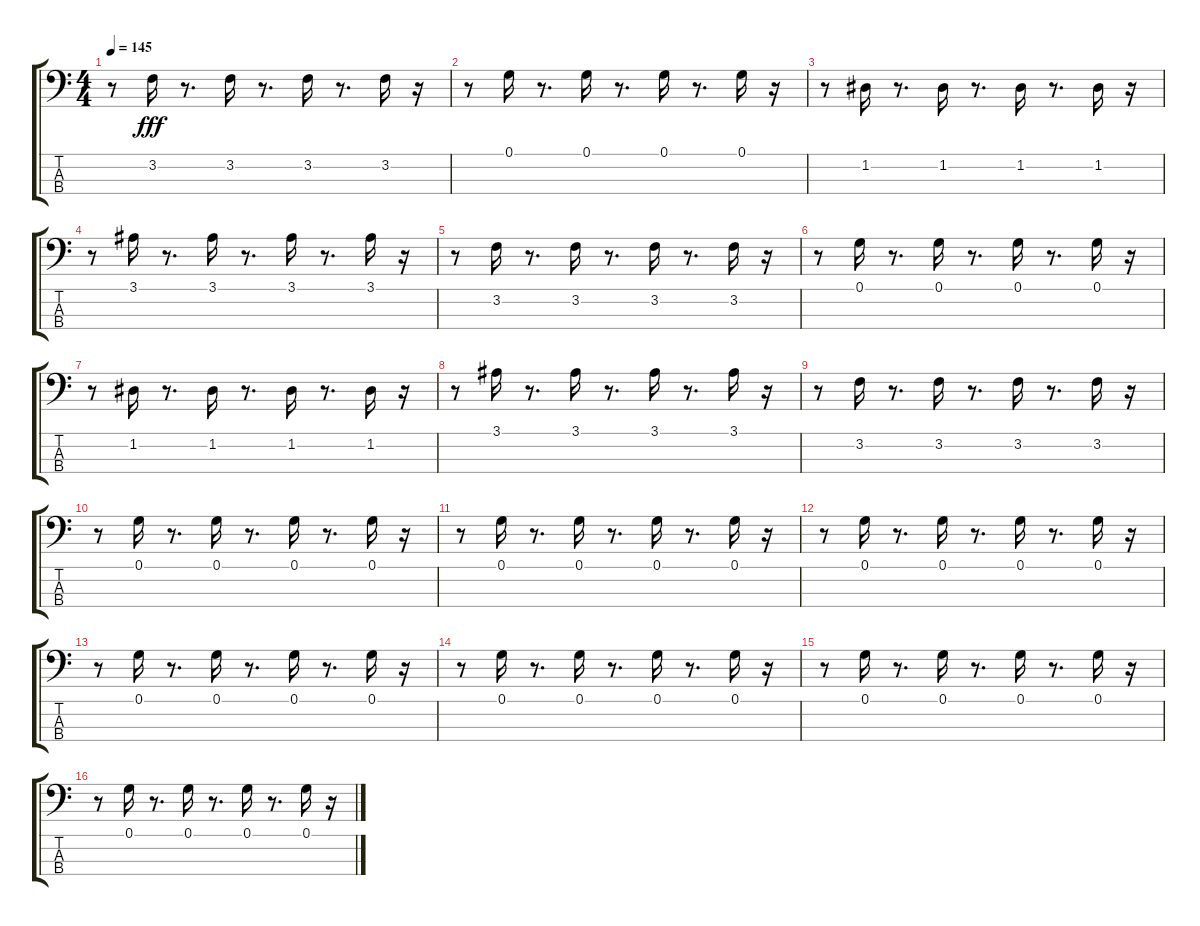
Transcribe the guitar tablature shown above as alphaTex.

\track "" {instrument synthbass1}
\staff {score tabs}
\tuning (G2 D2 A1 E1) {hide}
\ts (4 4)
\tempo 145
\clef f4
\ks c
r.8{dy fff} 3.2.16 r.8{d} 3.2.16 r.8{d} 3.2.16 r.8{d} 3.2.16 r.16 |
r.8 0.1.16 r.8{d} 0.1.16 r.8{d} 0.1.16 r.8{d} 0.1.16 r.16 |
r.8 1.2.16 r.8{d} 1.2.16 r.8{d} 1.2.16 r.8{d} 1.2.16 r.16 |
r.8 3.1.16 r.8{d} 3.1.16 r.8{d} 3.1.16 r.8{d} 3.1.16 r.16 |
r.8 3.2.16 r.8{d} 3.2.16 r.8{d} 3.2.16 r.8{d} 3.2.16 r.16 |
r.8 0.1.16 r.8{d} 0.1.16 r.8{d} 0.1.16 r.8{d} 0.1.16 r.16 |
r.8 1.2.16 r.8{d} 1.2.16 r.8{d} 1.2.16 r.8{d} 1.2.16 r.16 |
r.8 3.1.16 r.8{d} 3.1.16 r.8{d} 3.1.16 r.8{d} 3.1.16 r.16 |
r.8 3.2.16 r.8{d} 3.2.16 r.8{d} 3.2.16 r.8{d} 3.2.16 r.16 |
r.8 0.1.16 r.8{d} 0.1.16 r.8{d} 0.1.16 r.8{d} 0.1.16 r.16 |
r.8 0.1.16 r.8{d} 0.1.16 r.8{d} 0.1.16 r.8{d} 0.1.16 r.16 |
r.8 0.1.16 r.8{d} 0.1.16 r.8{d} 0.1.16 r.8{d} 0.1.16 r.16 |
r.8 0.1.16 r.8{d} 0.1.16 r.8{d} 0.1.16 r.8{d} 0.1.16 r.16 |
r.8 0.1.16 r.8{d} 0.1.16 r.8{d} 0.1.16 r.8{d} 0.1.16 r.16 |
r.8 0.1.16 r.8{d} 0.1.16 r.8{d} 0.1.16 r.8{d} 0.1.16 r.16 |
r.8 0.1.16 r.8{d} 0.1.16 r.8{d} 0.1.16 r.8{d} 0.1.16 r.16
